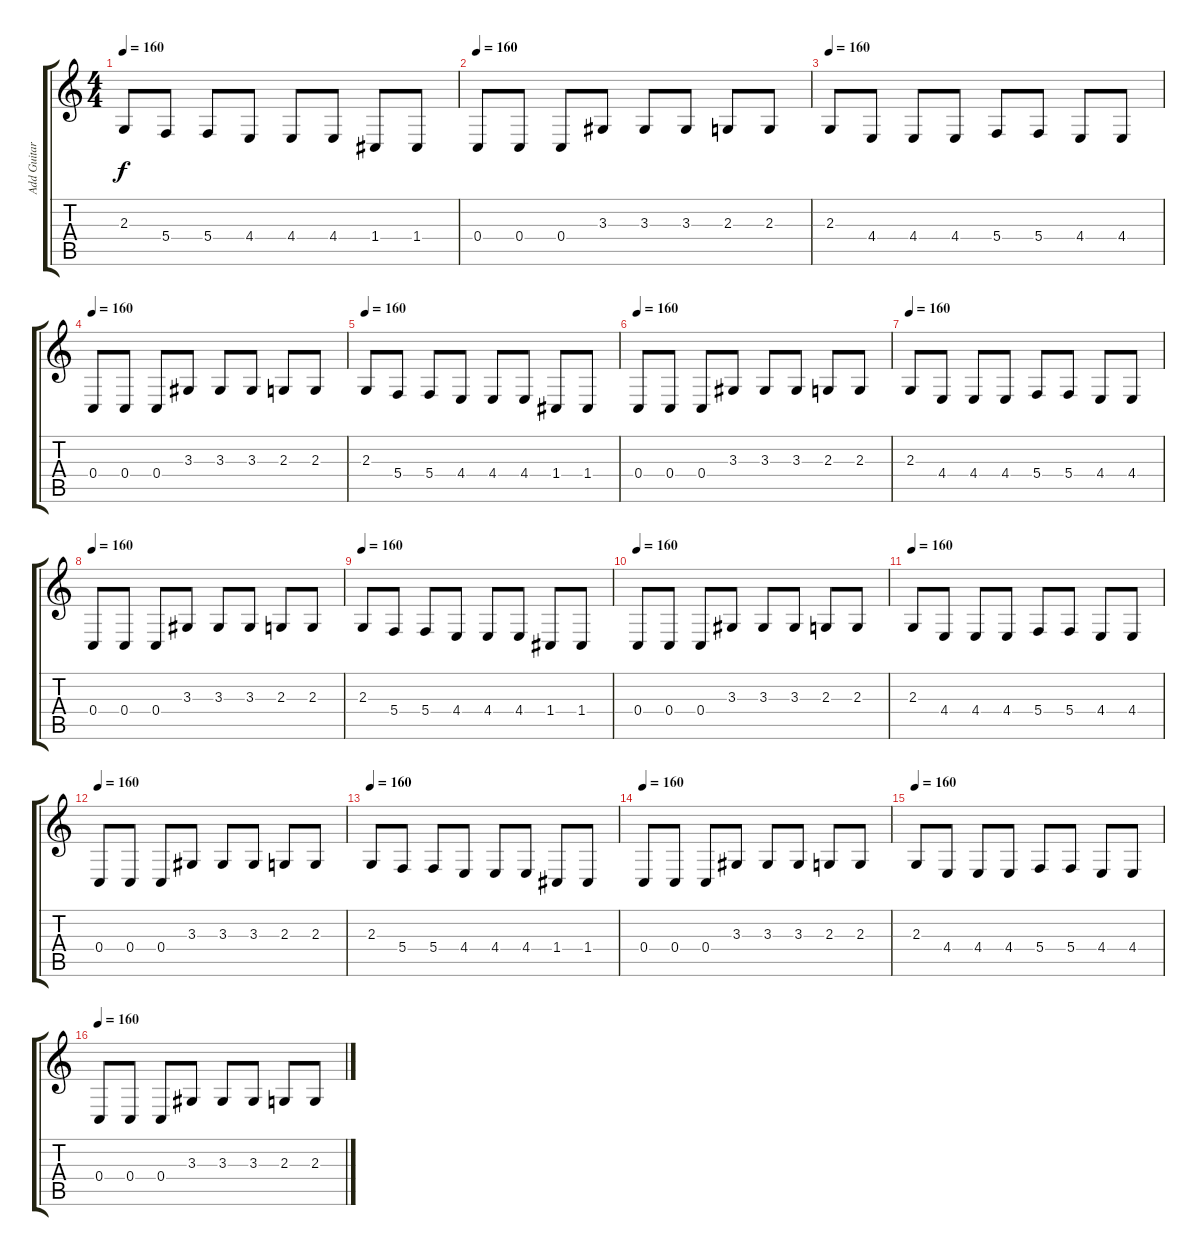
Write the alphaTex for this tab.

\track ("Add Guitar / Keys" "Add Guitar") {instrument drawbarorgan}
\staff {score tabs}
\tuning (D4 A3 F3 C3 G2 C2) {hide}
\ts (4 4)
\tempo 160
\clef g2
\ks c
2.3.8{dy f} 5.4.8 5.4.8 4.4.8 4.4.8 4.4.8 1.4.8 1.4.8 |
\tempo 160
0.4.8{volume 16 instrument pizzicatostrings} 0.4.8 0.4.8 3.3.8 3.3.8 3.3.8 2.3.8 2.3.8 |
\tempo 160
2.3.8 4.4.8 4.4.8 4.4.8 5.4.8 5.4.8 4.4.8 4.4.8 |
\tempo 160
0.4.8 0.4.8 0.4.8 3.3.8 3.3.8 3.3.8 2.3.8 2.3.8 |
\tempo 160
2.3.8 5.4.8 5.4.8 4.4.8 4.4.8 4.4.8 1.4.8 1.4.8 |
\tempo 160
0.4.8{volume 16 instrument pizzicatostrings} 0.4.8 0.4.8 3.3.8 3.3.8 3.3.8 2.3.8 2.3.8 |
\tempo 160
2.3.8 4.4.8 4.4.8 4.4.8 5.4.8 5.4.8 4.4.8 4.4.8 |
\tempo 160
0.4.8 0.4.8 0.4.8 3.3.8 3.3.8 3.3.8 2.3.8 2.3.8 |
\tempo 160
2.3.8 5.4.8 5.4.8 4.4.8 4.4.8 4.4.8 1.4.8 1.4.8 |
\tempo 160
0.4.8{volume 16 instrument pizzicatostrings} 0.4.8 0.4.8 3.3.8 3.3.8 3.3.8 2.3.8 2.3.8 |
\tempo 160
2.3.8 4.4.8 4.4.8 4.4.8 5.4.8 5.4.8 4.4.8 4.4.8 |
\tempo 160
0.4.8 0.4.8 0.4.8 3.3.8 3.3.8 3.3.8 2.3.8 2.3.8 |
\tempo 160
2.3.8 5.4.8 5.4.8 4.4.8 4.4.8 4.4.8 1.4.8 1.4.8 |
\tempo 160
0.4.8{volume 16 instrument pizzicatostrings} 0.4.8 0.4.8 3.3.8 3.3.8 3.3.8 2.3.8 2.3.8 |
\tempo 160
2.3.8 4.4.8 4.4.8 4.4.8 5.4.8 5.4.8 4.4.8 4.4.8 |
\tempo 160
0.4.8 0.4.8 0.4.8 3.3.8 3.3.8 3.3.8 2.3.8 2.3.8
